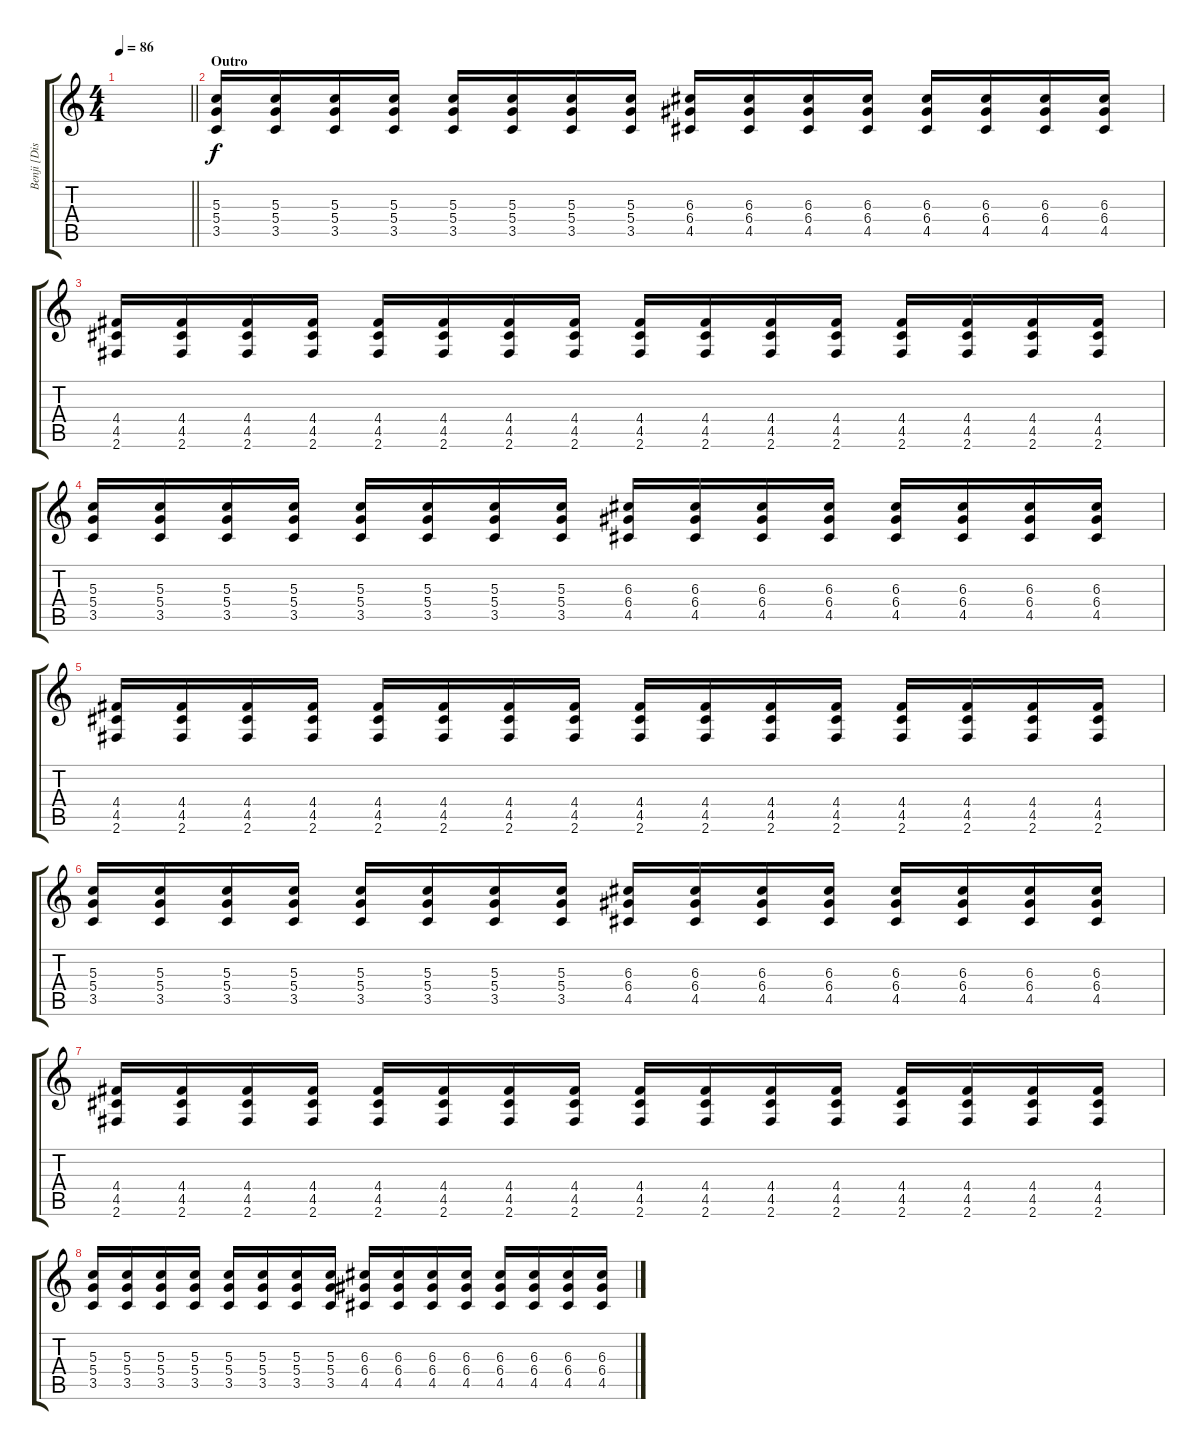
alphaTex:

\track ("Benji [Distortion]" "Benji [Dis") {instrument distortionguitar}
\staff {score tabs}
\tuning (E4 B3 G3 D3 A2 E2) {hide}
\ts (4 4)
\tempo 86
\clef g2
\barLineRight lightlight
\ks c
|
\section ("" "Outro")
(5.3 5.4 3.5).16 (5.3 5.4 3.5).16 (5.3 5.4 3.5).16 (5.3 5.4 3.5).16 (5.3 5.4 3.5).16 (5.3 5.4 3.5).16 (5.3 5.4 3.5).16 (5.3 5.4 3.5).16 (6.3 6.4 4.5).16 (6.3 6.4 4.5).16 (6.3 6.4 4.5).16 (6.3 6.4 4.5).16 (6.3 6.4 4.5).16 (6.3 6.4 4.5).16 (6.3 6.4 4.5).16 (6.3 6.4 4.5).16 |
(4.4 4.5 2.6).16 (4.4 4.5 2.6).16 (4.4 4.5 2.6).16 (4.4 4.5 2.6).16 (4.4 4.5 2.6).16 (4.4 4.5 2.6).16 (4.4 4.5 2.6).16 (4.4 4.5 2.6).16 (4.4 4.5 2.6).16 (4.4 4.5 2.6).16 (4.4 4.5 2.6).16 (4.4 4.5 2.6).16 (4.4 4.5 2.6).16 (4.4 4.5 2.6).16 (4.4 4.5 2.6).16 (4.4 4.5 2.6).16 |
(5.3 5.4 3.5).16 (5.3 5.4 3.5).16 (5.3 5.4 3.5).16 (5.3 5.4 3.5).16 (5.3 5.4 3.5).16 (5.3 5.4 3.5).16 (5.3 5.4 3.5).16 (5.3 5.4 3.5).16 (6.3 6.4 4.5).16 (6.3 6.4 4.5).16 (6.3 6.4 4.5).16 (6.3 6.4 4.5).16 (6.3 6.4 4.5).16 (6.3 6.4 4.5).16 (6.3 6.4 4.5).16 (6.3 6.4 4.5).16 |
(4.4 4.5 2.6).16 (4.4 4.5 2.6).16 (4.4 4.5 2.6).16 (4.4 4.5 2.6).16 (4.4 4.5 2.6).16 (4.4 4.5 2.6).16 (4.4 4.5 2.6).16 (4.4 4.5 2.6).16 (4.4 4.5 2.6).16 (4.4 4.5 2.6).16 (4.4 4.5 2.6).16 (4.4 4.5 2.6).16 (4.4 4.5 2.6).16 (4.4 4.5 2.6).16 (4.4 4.5 2.6).16 (4.4 4.5 2.6).16 |
(5.3 5.4 3.5).16 (5.3 5.4 3.5).16 (5.3 5.4 3.5).16 (5.3 5.4 3.5).16 (5.3 5.4 3.5).16 (5.3 5.4 3.5).16 (5.3 5.4 3.5).16 (5.3 5.4 3.5).16 (6.3 6.4 4.5).16 (6.3 6.4 4.5).16 (6.3 6.4 4.5).16 (6.3 6.4 4.5).16 (6.3 6.4 4.5).16 (6.3 6.4 4.5).16 (6.3 6.4 4.5).16 (6.3 6.4 4.5).16 |
(4.4 4.5 2.6).16 (4.4 4.5 2.6).16 (4.4 4.5 2.6).16 (4.4 4.5 2.6).16 (4.4 4.5 2.6).16 (4.4 4.5 2.6).16 (4.4 4.5 2.6).16 (4.4 4.5 2.6).16 (4.4 4.5 2.6).16 (4.4 4.5 2.6).16 (4.4 4.5 2.6).16 (4.4 4.5 2.6).16 (4.4 4.5 2.6).16 (4.4 4.5 2.6).16 (4.4 4.5 2.6).16 (4.4 4.5 2.6).16 |
(5.3 5.4 3.5).16 (5.3 5.4 3.5).16 (5.3 5.4 3.5).16 (5.3 5.4 3.5).16 (5.3 5.4 3.5).16 (5.3 5.4 3.5).16 (5.3 5.4 3.5).16 (5.3 5.4 3.5).16 (6.3 6.4 4.5).16 (6.3 6.4 4.5).16 (6.3 6.4 4.5).16 (6.3 6.4 4.5).16 (6.3 6.4 4.5).16 (6.3 6.4 4.5).16 (6.3 6.4 4.5).16 (6.3 6.4 4.5).16
